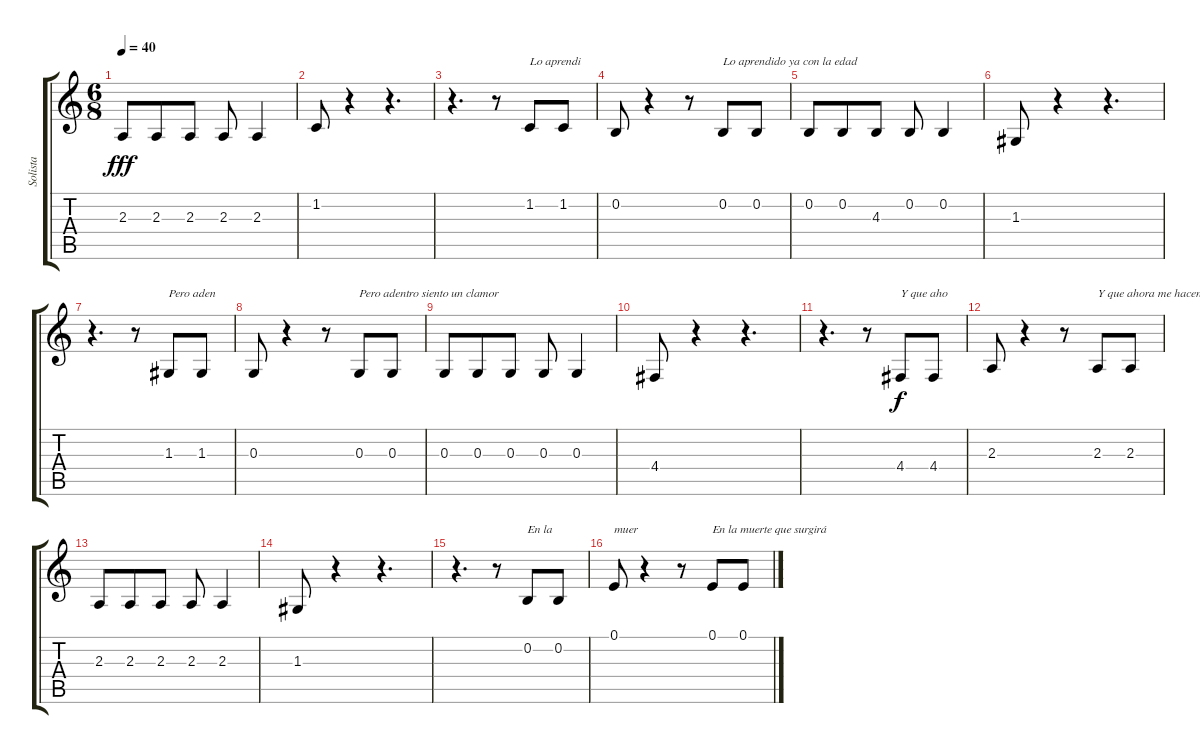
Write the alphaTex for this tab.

\track ("Solista" "Solista") {instrument synthstrings1}
\staff {score tabs}
\tuning (E4 B3 G3 D3 A2 E2) {hide}
\ts (6 8)
\tempo 40
\clef g2
\ks c
2.3.8{dy fff} 2.3.8 2.3.8 2.3.8 2.3.4 |
1.2.8 r.4 r.4{d} |
r.4{d} r.8 1.2.8{txt "Lo aprendi"} 1.2.8 |
0.2.8 r.4 r.8 0.2.8{txt "Lo aprendido ya con la edad"} 0.2.8 |
0.2.8 0.2.8 4.3.8 0.2.8 0.2.4 |
1.3.8 r.4 r.4{d} |
r.4{d} r.8 1.3.8{txt "Pero aden"} 1.3.8 |
0.3.8 r.4 r.8 0.3.8{txt "Pero adentro siento un clamor"} 0.3.8 |
0.3.8 0.3.8 0.3.8 0.3.8 0.3.4 |
4.4.8 r.4 r.4{d} |
r.4{d} r.8 4.4.8{txt "Y que aho" dy f} 4.4.8 |
2.3.8 r.4 r.8 2.3.8{txt "Y que ahora me hacen temblar"} 2.3.8 |
2.3.8 2.3.8 2.3.8 2.3.8 2.3.4 |
1.3.8 r.4 r.4{d} |
r.4{d} r.8 0.2.8{txt "En la"} 0.2.8 |
0.1.8{txt "muer"} r.4 r.8 0.1.8{txt "En la muerte que surgirá"} 0.1.8
